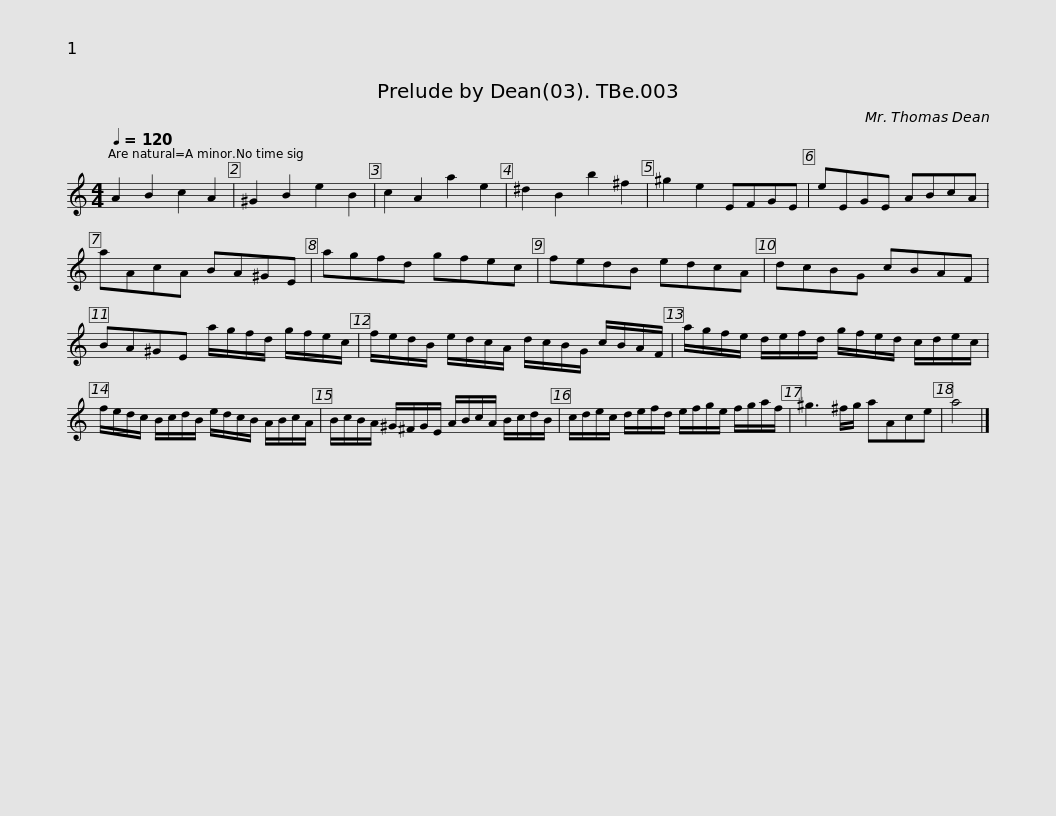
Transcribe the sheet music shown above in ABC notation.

X:1
L:1/8
Q:1/4=120
M:4/4
I:linebreak $
K:C
V:1 treble
V:1
 A2 B2 c2 A2 | ^G2 B2 e2 B2 | c2 A2 a2 e2 | ^d2 B2 b2 ^f2 |$ ^g2 e2 EFGE | %5
 eEGE ABcA | aAcA BA^GE |$ agfd gfec | fedB edcA | dcBG cBAF |$ %10
 BA^GE a/g/f/d/ g/f/e/c/ | f/e/d/B/ e/d/c/A/ d/c/B/G/ c/B/A/F/ |$ a/g/f/e/ d/e/f/d/ g/f/e/d/ c/d/e/c/ | f/e/d/c/ B/c/d/B/ e/d/c/B/ A/B/c/A/ |$ B/c/B/A/ ^G/^F/G/E/ A/B/c/A/ B/c/d/B/ | %15
 c/d/e/c/ d/e/f/d/ e/f/g/e/ f/g/a/f/ |$ ^g3 ^f/g/ aAce | a4 |] %18
